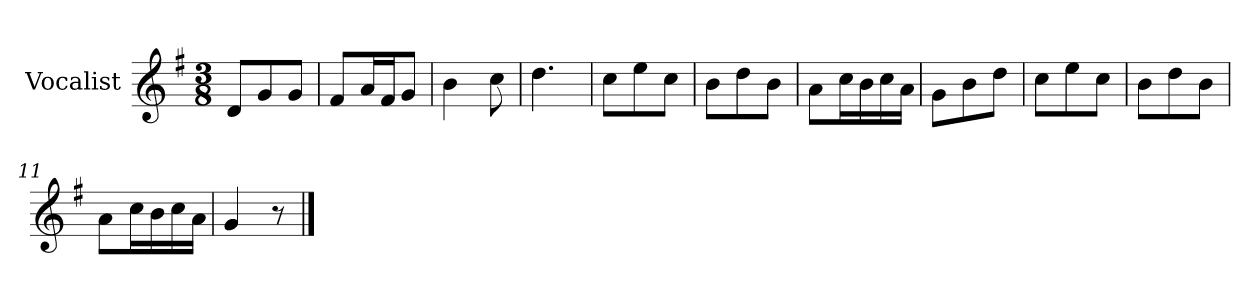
**kern
*part1
*staff1
*I"Vocalist
*k[f#]
*G:
*M3/8
=1
8dL
8g
8gJ
=2
8f#L
16aL
16f#J
8gJ
=3
4b
8cc
=4
4.dd
=5
8ccL
8ee
8ccJ
=6
8bL
8dd
8bJ
=7
8aL
16ccL
16b
16cc
16aJJ
=8
8gL
8b
8ddJ
=9
8ccL
8ee
8ccJ
=10
8bL
8dd
8bJ
=11
8aL
16ccL
16b
16cc
16aJJ
=12
4g
8r
==
*-
